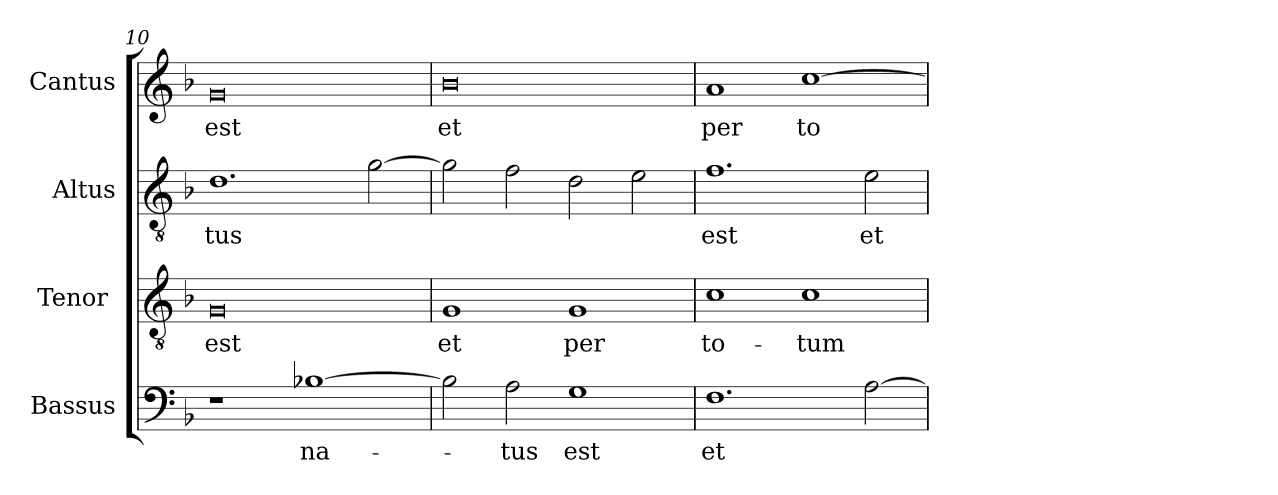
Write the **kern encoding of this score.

**kern	**text	**kern	**text	**kern	**text	**kern	**text
*part4	*part4	*part3	*part3	*part2	*part2	*part1	*part1
*staff4	*staff4	*staff3	*staff3	*staff2	*staff2	*staff1	*staff1
*I"Bassus	*	*I"Tenor 	*	*I"Altus	*	*I"Cantus	*
*clefF4	*	*clefGv2	*	*clefGv2	*	*clefG2	*
*k[b-]	*	*k[b-]	*	*k[b-]	*	*k[b-]	*
*F:	*	*F:	*	*F:	*	*F:	*
=10	=10	=10	=10	=10	=10	=10	=10
1r	.	0G/	est	1.d\	-tus	0g/	est
!	!LO:LY:i	!	!	!	!	!	!
[1B-X\	na-	.	.	.	.	.	.
.	.	.	.	[2g\	.	.	.
=11	=11	=11	=11	=11	=11	=11	=11
2B-\]	.	1G/	et	2g\]	.	0b-\	et
!	!LO:LY:i	!	!	!	!	!	!
2A\	-tus	.	.	2f\	.	.	.
!	!LO:LY:i	!	!	!	!	!	!
1G\	est	1G/	per	2d\	.	.	.
.	.	.	.	2e\	.	.	.
!!LO:LB:g=z
=12	=12	=12	=12	=12	=12	=12	=12
!	!LO:LY:i	!	!	!	!	!	!
1.F\	et	1c\	to-	1.f\	est	1a/	per
.	.	1c\	-tum	.	.	[1cc\	to-
!	!	!	!	!	!LO:LY:i	!	!
[2A\	.	.	.	2e\	et	.	.
=	=	=	=	=	=	=	=
*-	*-	*-	*-	*-	*-	*-	*-
